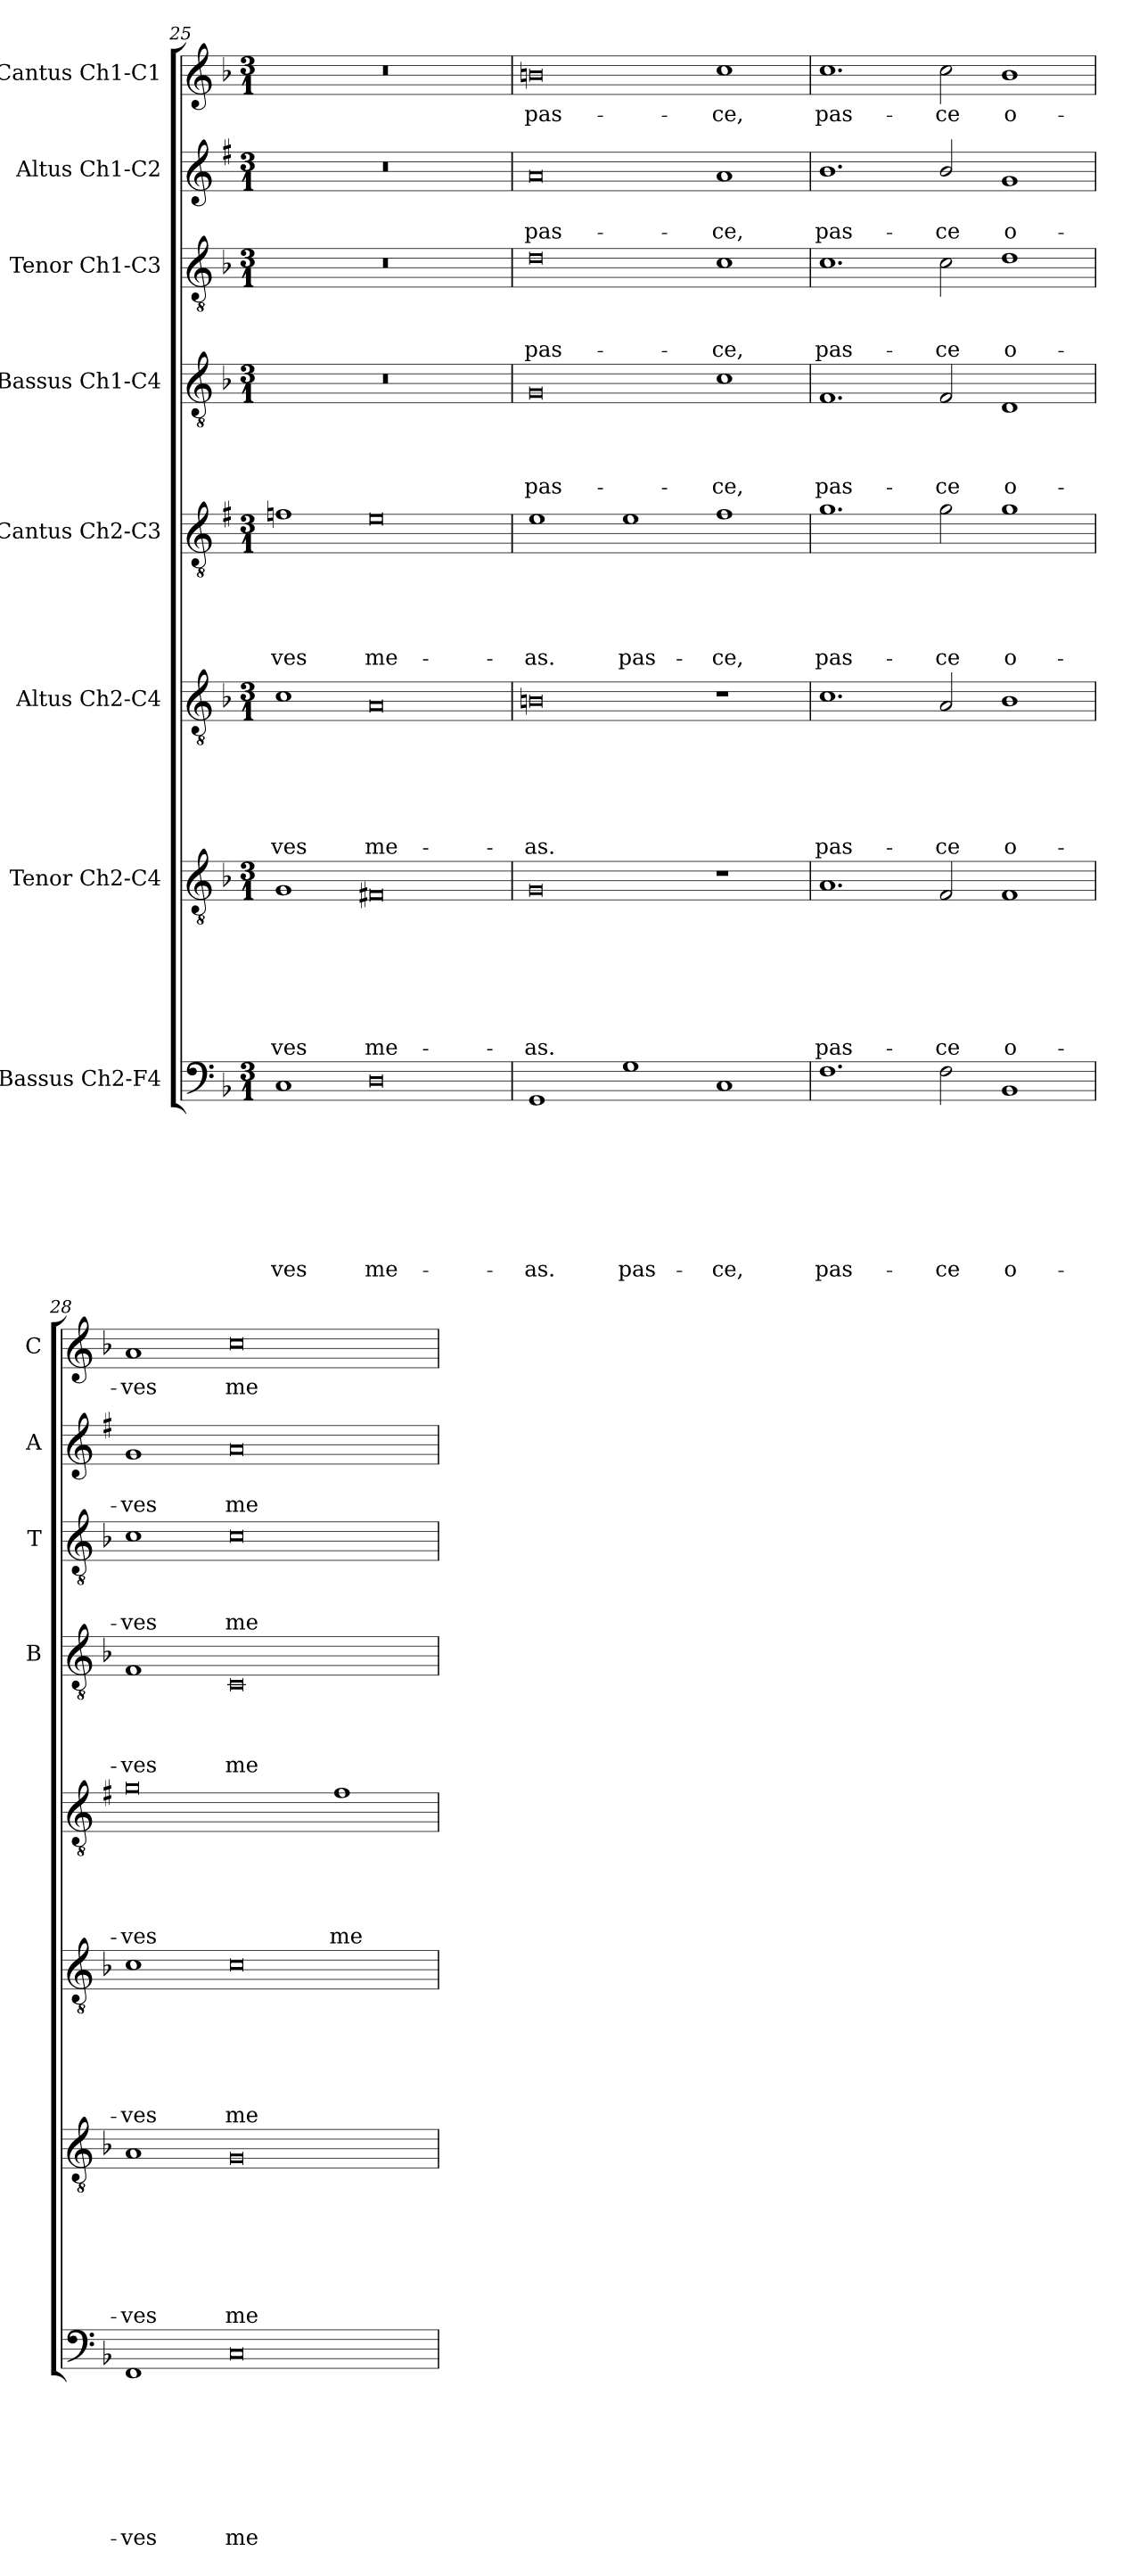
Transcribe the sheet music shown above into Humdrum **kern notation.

**kern	**text	**text	**text	**text	**text	**text	**text	**text	**kern	**text	**text	**text	**text	**text	**text	**text	**kern	**text	**text	**text	**text	**text	**text	**kern	**text	**text	**text	**text	**text	**kern	**text	**text	**text	**text	**kern	**text	**text	**text	**kern	**text	**text	**kern	**text
*part8	*part8	*part8	*part8	*part8	*part8	*part8	*part8	*part8	*part7	*part7	*part7	*part7	*part7	*part7	*part7	*part7	*part6	*part6	*part6	*part6	*part6	*part6	*part6	*part5	*part5	*part5	*part5	*part5	*part5	*part4	*part4	*part4	*part4	*part4	*part3	*part3	*part3	*part3	*part2	*part2	*part2	*part1	*part1
*staff8	*staff8	*staff8	*staff8	*staff8	*staff8	*staff8	*staff8	*staff8	*staff7	*staff7	*staff7	*staff7	*staff7	*staff7	*staff7	*staff7	*staff6	*staff6	*staff6	*staff6	*staff6	*staff6	*staff6	*staff5	*staff5	*staff5	*staff5	*staff5	*staff5	*staff4	*staff4	*staff4	*staff4	*staff4	*staff3	*staff3	*staff3	*staff3	*staff2	*staff2	*staff2	*staff1	*staff1
*I"Bassus Ch2-F4	*	*	*	*	*	*	*	*	*I"Tenor Ch2-C4	*	*	*	*	*	*	*	*I"Altus Ch2-C4	*	*	*	*	*	*	*I"Cantus Ch2-C3	*	*	*	*	*	*I"Bassus Ch1-C4	*	*	*	*	*I"Tenor Ch1-C3	*	*	*	*I"Altus Ch1-C2	*	*	*I"Cantus Ch1-C1	*
*	*	*	*	*	*	*	*	*	*	*	*	*	*	*	*	*	*	*	*	*	*	*	*	*	*	*	*	*	*	*I'B	*	*	*	*	*I'T	*	*	*	*I'A	*	*	*I'C	*
!!LO:LB:g=z
*clefF4	*	*	*	*	*	*	*	*	*clefGv2	*	*	*	*	*	*	*	*clefGv2	*	*	*	*	*	*	*clefGv2	*	*	*	*	*	*clefGv2	*	*	*	*	*clefGv2	*	*	*	*clefG2	*	*	*clefG2	*
*	*	*	*	*	*	*	*	*	*	*	*	*	*	*	*	*	*	*	*	*	*	*	*	*ITrd1c2	*	*	*	*	*	*	*	*	*	*	*	*	*	*	*ITrd1c2	*	*	*	*
*k[b-]	*	*	*	*	*	*	*	*	*k[b-]	*	*	*	*	*	*	*	*k[b-]	*	*	*	*	*	*	*k[b-]	*	*	*	*	*	*k[b-]	*	*	*	*	*k[b-]	*	*	*	*k[b-]	*	*	*k[b-]	*
*F:	*	*	*	*	*	*	*	*	*F:	*	*	*	*	*	*	*	*F:	*	*	*	*	*	*	*F:	*	*	*	*	*	*F:	*	*	*	*	*F:	*	*	*	*F:	*	*	*F:	*
*M3/1	*	*	*	*	*	*	*	*	*M3/1	*	*	*	*	*	*	*	*M3/1	*	*	*	*	*	*	*M3/1	*	*	*	*	*	*M3/1	*	*	*	*	*M3/1	*	*	*	*M3/1	*	*	*M3/1	*
=25	=25	=25	=25	=25	=25	=25	=25	=25	=25	=25	=25	=25	=25	=25	=25	=25	=25	=25	=25	=25	=25	=25	=25	=25	=25	=25	=25	=25	=25	=25	=25	=25	=25	=25	=25	=25	=25	=25	=25	=25	=25	=25	=25
!	!	!	!	!	!	!	!	!LO:LY:b	!	!	!	!	!	!	!	!LO:LY:b	!	!	!	!	!	!	!LO:LY:b	!	!	!	!	!	!LO:LY:b	!	!	!	!	!	!	!	!	!	!	!	!	!	!
1C	.	.	.	.	.	.	.	-ves	1G	.	.	.	.	.	.	-ves	1c	.	.	.	.	.	-ves	1e-X	.	.	.	.	-ves	0.r	.	.	.	.	0.r	.	.	.	0.r	.	.	0.r	.
!	!	!	!	!	!	!	!	!LO:LY:b	!	!	!	!	!	!	!	!LO:LY:b	!	!	!	!	!	!	!LO:LY:b	!	!	!	!	!	!LO:LY:b	!	!	!	!	!	!	!	!	!	!	!	!	!	!
0D	.	.	.	.	.	.	.	me-	0F#X	.	.	.	.	.	.	me-	0A	.	.	.	.	.	me-	0d	.	.	.	.	me-	.	.	.	.	.	.	.	.	.	.	.	.	.	.
=26	=26	=26	=26	=26	=26	=26	=26	=26	=26	=26	=26	=26	=26	=26	=26	=26	=26	=26	=26	=26	=26	=26	=26	=26	=26	=26	=26	=26	=26	=26	=26	=26	=26	=26	=26	=26	=26	=26	=26	=26	=26	=26	=26
!	!	!	!	!	!	!	!	!LO:LY:b	!	!	!	!	!	!	!	!LO:LY:b	!	!	!	!	!	!	!LO:LY:b	!	!	!	!	!	!LO:LY:b	!	!	!	!	!LO:LY:b	!	!	!	!LO:LY:b	!	!	!LO:LY:b	!	!LO:LY:b
1GG	.	.	.	.	.	.	.	-as.	0G	.	.	.	.	.	.	-as.	0Bn	.	.	.	.	.	-as.	1d	.	.	.	.	-as.	0G	.	.	.	pas-	0d	.	.	pas-	0g	.	pas-	0bn	pas-
!	!	!	!	!	!	!	!	!LO:LY:b	!	!	!	!	!	!	!	!	!	!	!	!	!	!	!	!	!	!	!	!	!LO:LY:b	!	!	!	!	!	!	!	!	!	!	!	!	!	!
1G	.	.	.	.	.	.	.	pas-	.	.	.	.	.	.	.	.	.	.	.	.	.	.	.	1d	.	.	.	.	pas-	.	.	.	.	.	.	.	.	.	.	.	.	.	.
!	!	!	!	!	!	!	!	!LO:LY:b	!	!	!	!	!	!	!	!	!	!	!	!	!	!	!	!	!	!	!	!	!LO:LY:b	!	!	!	!	!LO:LY:b	!	!	!	!LO:LY:b	!	!	!LO:LY:b	!	!LO:LY:b
1C	.	.	.	.	.	.	.	-ce,	1r	.	.	.	.	.	.	.	1r	.	.	.	.	.	.	1e	.	.	.	.	-ce,	1c	.	.	.	-ce,	1c	.	.	-ce,	1g	.	-ce,	1cc	-ce,
=27	=27	=27	=27	=27	=27	=27	=27	=27	=27	=27	=27	=27	=27	=27	=27	=27	=27	=27	=27	=27	=27	=27	=27	=27	=27	=27	=27	=27	=27	=27	=27	=27	=27	=27	=27	=27	=27	=27	=27	=27	=27	=27	=27
!	!	!	!	!	!	!	!	!LO:LY:b	!	!	!	!	!	!	!	!LO:LY:b	!	!	!	!	!	!	!LO:LY:b	!	!	!	!	!	!LO:LY:b	!	!	!	!	!LO:LY:b	!	!	!	!LO:LY:b	!	!	!LO:LY:b	!	!LO:LY:b
1.F	.	.	.	.	.	.	.	pas-	1.A	.	.	.	.	.	.	pas-	1.c	.	.	.	.	.	pas-	1.f	.	.	.	.	pas-	1.F	.	.	.	pas-	1.c	.	.	pas-	1.a	.	pas-	1.cc	pas-
!	!	!	!	!	!	!	!	!LO:LY:b	!	!	!	!	!	!	!	!LO:LY:b	!	!	!	!	!	!	!LO:LY:b	!	!	!	!	!	!LO:LY:b	!	!	!	!	!LO:LY:b	!	!	!	!LO:LY:b	!	!	!LO:LY:b	!	!LO:LY:b
2F\	.	.	.	.	.	.	.	-ce	2F/	.	.	.	.	.	.	-ce	2A/	.	.	.	.	.	-ce	2f\	.	.	.	.	-ce	2F/	.	.	.	-ce	2c\	.	.	-ce	2a/	.	-ce	2cc\	-ce
!	!	!	!	!	!	!	!	!LO:LY:b	!	!	!	!	!	!	!	!LO:LY:b	!	!	!	!	!	!	!LO:LY:b	!	!	!	!	!	!LO:LY:b	!	!	!	!	!LO:LY:b	!	!	!	!LO:LY:b	!	!	!LO:LY:b	!	!LO:LY:b
1BB-	.	.	.	.	.	.	.	o-	1F	.	.	.	.	.	.	o-	1B-	.	.	.	.	.	o-	1f	.	.	.	.	o-	1D	.	.	.	o-	1d	.	.	o-	1f	.	o-	1b-	o-
=28	=28	=28	=28	=28	=28	=28	=28	=28	=28	=28	=28	=28	=28	=28	=28	=28	=28	=28	=28	=28	=28	=28	=28	=28	=28	=28	=28	=28	=28	=28	=28	=28	=28	=28	=28	=28	=28	=28	=28	=28	=28	=28	=28
!	!	!	!	!	!	!	!	!LO:LY:b	!	!	!	!	!	!	!	!LO:LY:b	!	!	!	!	!	!	!LO:LY:b	!	!	!	!	!	!LO:LY:b	!	!	!	!	!LO:LY:b	!	!	!	!LO:LY:b	!	!	!LO:LY:b	!	!LO:LY:b
1FF	.	.	.	.	.	.	.	-ves	1A	.	.	.	.	.	.	-ves	1c	.	.	.	.	.	-ves	0f	.	.	.	.	-ves	1F	.	.	.	-ves	1c	.	.	-ves	1f	.	-ves	1a	-ves
!	!	!	!	!	!	!	!	!LO:LY:b	!	!	!	!	!	!	!	!LO:LY:b	!	!	!	!	!	!	!LO:LY:b	!	!	!	!	!	!	!	!	!	!	!LO:LY:b	!	!	!	!LO:LY:b	!	!	!LO:LY:b	!	!LO:LY:b
0C	.	.	.	.	.	.	.	me-	0G	.	.	.	.	.	.	me-	0c	.	.	.	.	.	me-	.	.	.	.	.	.	0C	.	.	.	me-	0c	.	.	me-	0g	.	me-	0cc	me-
!	!	!	!	!	!	!	!	!	!	!	!	!	!	!	!	!	!	!	!	!	!	!	!	!	!	!	!	!	!LO:LY:b	!	!	!	!	!	!	!	!	!	!	!	!	!	!
.	.	.	.	.	.	.	.	.	.	.	.	.	.	.	.	.	.	.	.	.	.	.	.	1e	.	.	.	.	me-	.	.	.	.	.	.	.	.	.	.	.	.	.	.
=	=	=	=	=	=	=	=	=	=	=	=	=	=	=	=	=	=	=	=	=	=	=	=	=	=	=	=	=	=	=	=	=	=	=	=	=	=	=	=	=	=	=	=
*-	*-	*-	*-	*-	*-	*-	*-	*-	*-	*-	*-	*-	*-	*-	*-	*-	*-	*-	*-	*-	*-	*-	*-	*-	*-	*-	*-	*-	*-	*-	*-	*-	*-	*-	*-	*-	*-	*-	*-	*-	*-	*-	*-
